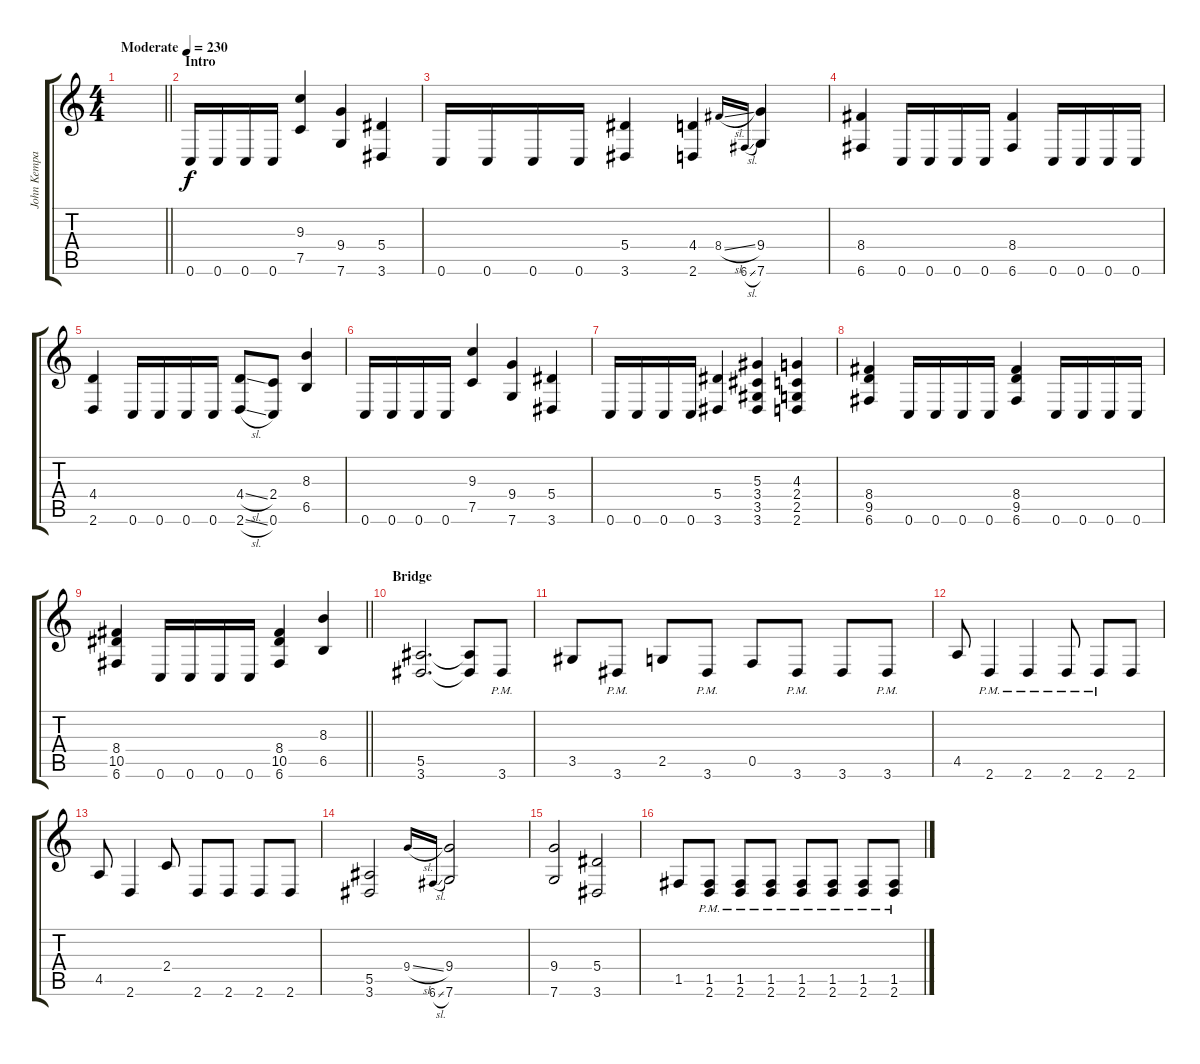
\track ("John Kempainen" "John Kempa") {instrument overdrivenguitar}
\staff {score tabs}
\tuning (C4 G3 Eb3 Bb2 F2 C2) {hide}
\ts (4 4)
\tempo (230 "Moderate")
\clef g2
\barLineRight lightlight
\ks c
|
\section ("" "Intro")
0.6.16 0.6.16 0.6.16 0.6.16 (9.3 7.5).4 (9.4 7.6).4 (5.4 3.6).4 |
0.6.16 0.6.16 0.6.16 0.6.16 (5.4 3.6).4 (4.4 2.6).4 8.4{sl}.16{gr onbeat} 6.6{sl}.16{gr onbeat} (9.4 7.6).4 |
(8.4 6.6).4 0.6.16 0.6.16 0.6.16 0.6.16 (8.4 6.6).4 0.6.16 0.6.16 0.6.16 0.6.16 |
(4.4 2.6).4 0.6.16 0.6.16 0.6.16 0.6.16 (4.4{sl} 2.6{sl}).8 (2.4 0.6).8 (8.3 6.5).4 |
0.6.16 0.6.16 0.6.16 0.6.16 (9.3 7.5).4 (9.4 7.6).4 (5.4 3.6).4 |
0.6.16 0.6.16 0.6.16 0.6.16 (5.4 3.6).4 (5.3 3.4 3.5 3.6).4 (4.3 2.4 2.5 2.6).4 |
(8.4 9.5 6.6).4 0.6.16 0.6.16 0.6.16 0.6.16 (8.4 9.5 6.6).4 0.6.16 0.6.16 0.6.16 0.6.16 |
\barLineRight lightlight
(8.4 10.5 6.6).4 0.6.16 0.6.16 0.6.16 0.6.16 (8.4 10.5 6.6).4 (8.3 6.5).4 |
\section ("" "Bridge")
(5.5 3.6).2{d} (5.5{t} 3.6{t}).8 3.6{pm}.8 |
3.5.8 3.6{pm}.8 2.5.8 3.6{pm}.8 0.5.8 3.6{pm}.8 3.6.8 3.6{pm}.8 |
4.5.8 2.6{pm}.4 2.6{pm}.4 2.6{pm}.8 2.6{pm}.8 2.6.8 |
4.5.8 2.6.4 2.4.8 2.6.8 2.6.8 2.6.8 2.6.8 |
(5.5 3.6).2 9.4{sl}.16{gr onbeat} 6.6{sl}.16{gr onbeat} (9.4 7.6).2 |
(9.4 7.6).2 (5.4 3.6).2 |
1.5.8 (1.5{pm} 2.6{pm}).8 (1.5{pm} 2.6{pm}).8 (1.5{pm} 2.6{pm}).8 (1.5{pm} 2.6{pm}).8 (1.5{pm} 2.6{pm}).8 (1.5{pm} 2.6{pm}).8 (1.5{pm} 2.6{pm}).8
